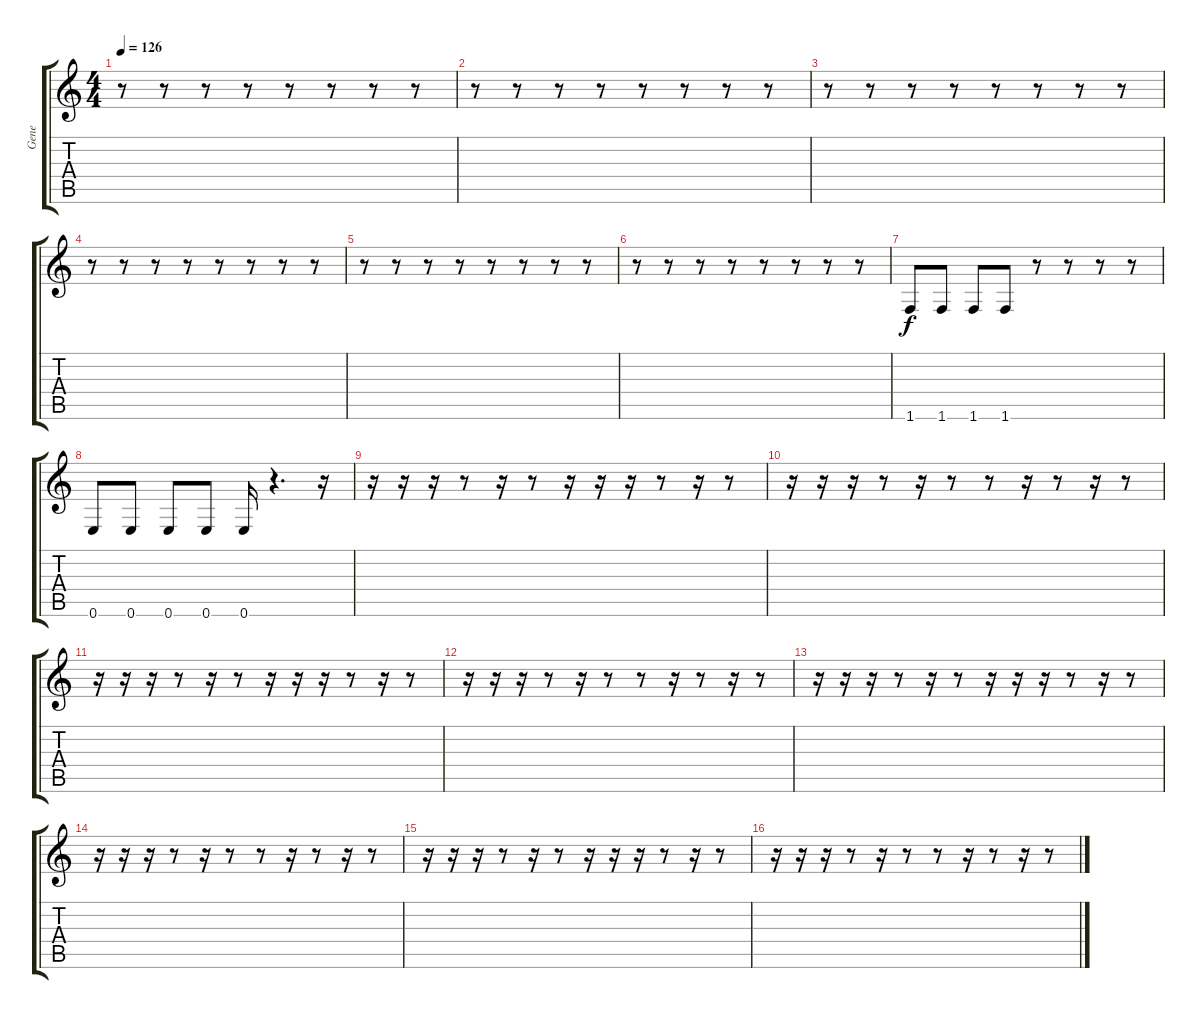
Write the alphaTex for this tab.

\track ("Gene" "Gene") {instrument electricbasspick}
\staff {score tabs}
\tuning (E4 B3 G3 D3 A2 E2) {hide}
\ts (4 4)
\tempo 126
\clef g2
\ks c
r.8{dy f} r.8 r.8 r.8 r.8 r.8 r.8 r.8 |
r.8 r.8 r.8 r.8 r.8 r.8 r.8 r.8 |
r.8 r.8 r.8 r.8 r.8 r.8 r.8 r.8 |
r.8 r.8 r.8 r.8 r.8 r.8 r.8 r.8 |
r.8 r.8 r.8 r.8 r.8 r.8 r.8 r.8 |
r.8 r.8 r.8 r.8 r.8 r.8 r.8 r.8 |
1.6.8 1.6.8 1.6.8 1.6.8 r.8 r.8 r.8 r.8 |
0.6.8 0.6.8 0.6.8 0.6.8 0.6.16 r.4{d} r.16 |
r.16 r.16 r.16 r.8 r.16 r.8 r.16 r.16 r.16 r.8 r.16 r.8 |
r.16 r.16 r.16 r.8 r.16 r.8 r.8 r.16 r.8 r.16 r.8 |
r.16 r.16 r.16 r.8 r.16 r.8 r.16 r.16 r.16 r.8 r.16 r.8 |
r.16 r.16 r.16 r.8 r.16 r.8 r.8 r.16 r.8 r.16 r.8 |
r.16 r.16 r.16 r.8 r.16 r.8 r.16 r.16 r.16 r.8 r.16 r.8 |
r.16 r.16 r.16 r.8 r.16 r.8 r.8 r.16 r.8 r.16 r.8 |
r.16 r.16 r.16 r.8 r.16 r.8 r.16 r.16 r.16 r.8 r.16 r.8 |
r.16 r.16 r.16 r.8 r.16 r.8 r.8 r.16 r.8 r.16 r.8
